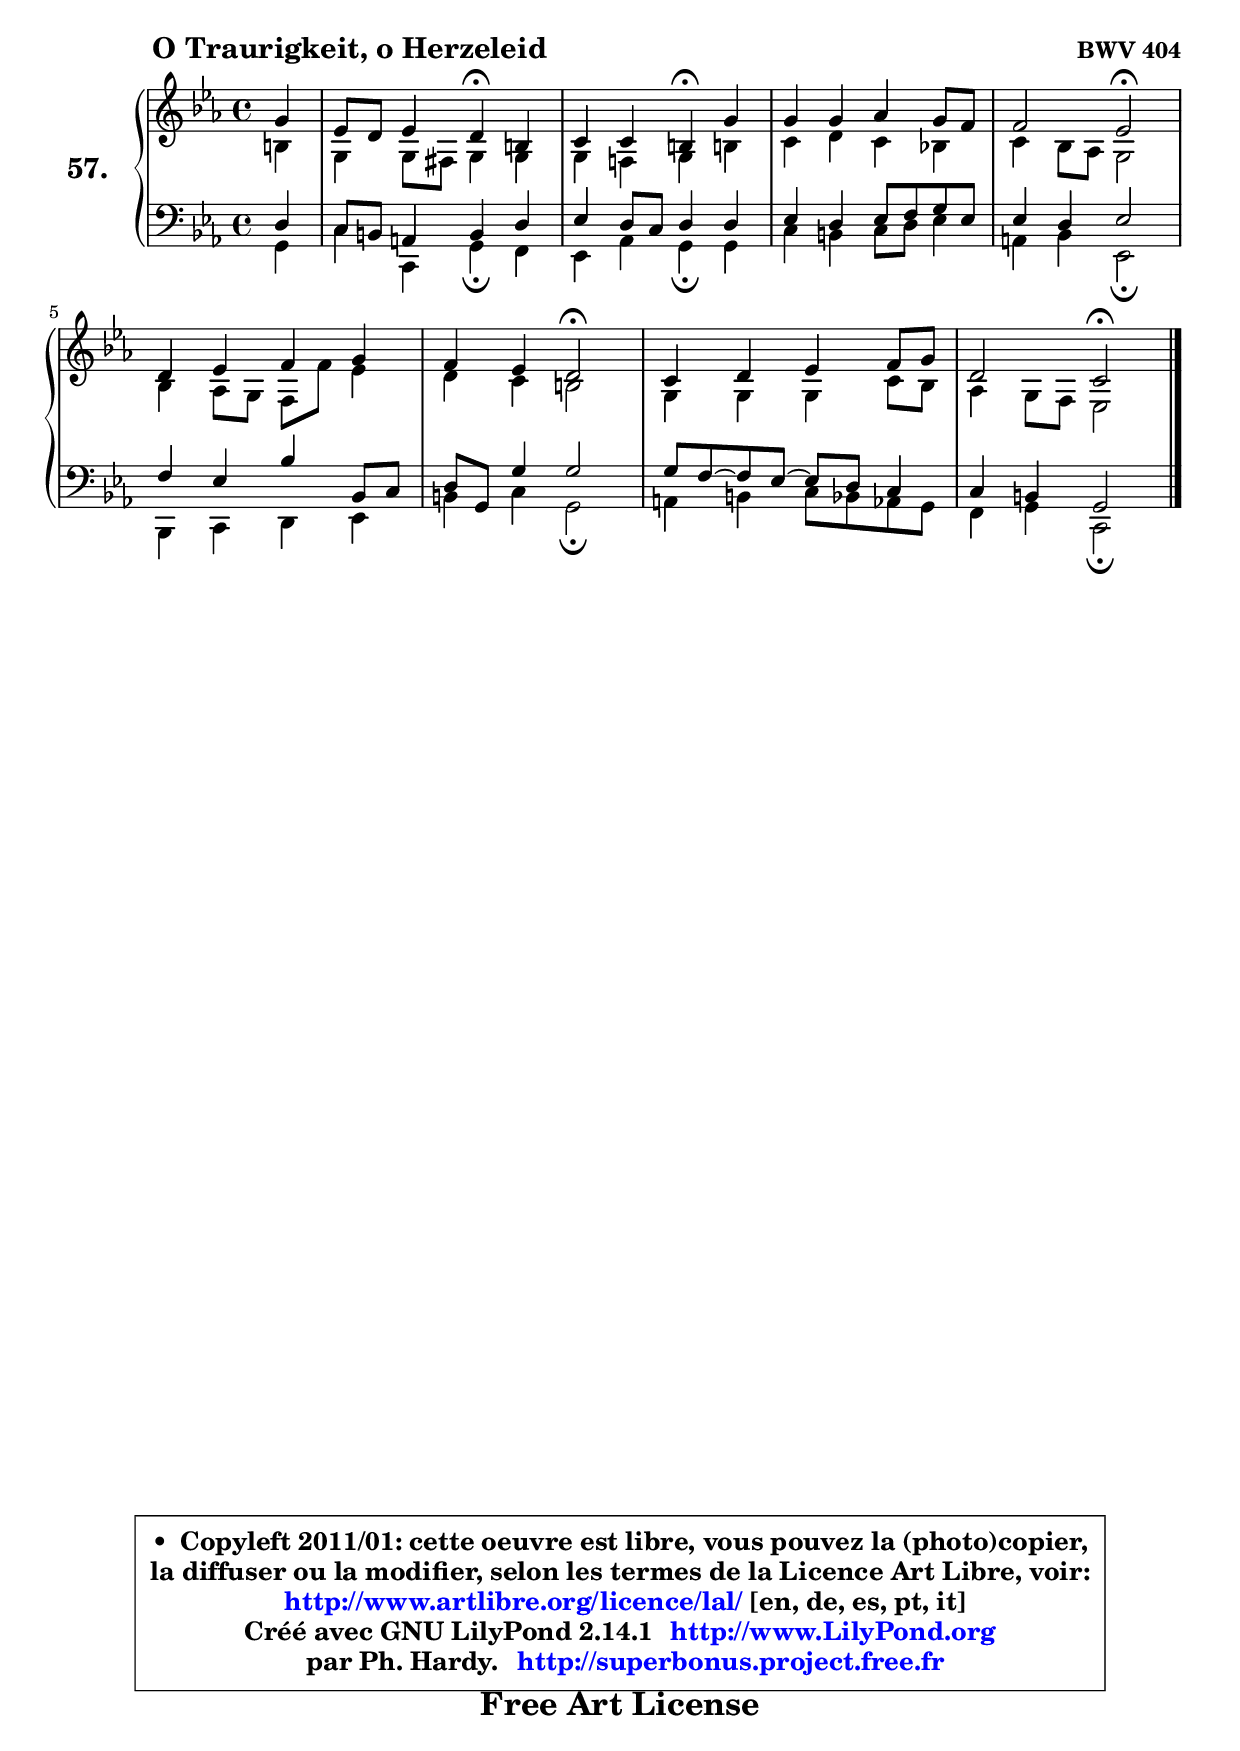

\version "2.14.1"

    \paper {
%	system-system-spacing #'padding = #0.1
%	score-system-spacing #'padding = #0.1
%	ragged-bottom = ##f
%	ragged-last-bottom = ##f
	}

    \header {
      opus = \markup { \bold "BWV 404" }
      piece = \markup { \hspace #9 \fontsize #2 \bold "O Traurigkeit, o Herzeleid" }
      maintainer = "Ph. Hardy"
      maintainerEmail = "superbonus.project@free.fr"
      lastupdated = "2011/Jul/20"
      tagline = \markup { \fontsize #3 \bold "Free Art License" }
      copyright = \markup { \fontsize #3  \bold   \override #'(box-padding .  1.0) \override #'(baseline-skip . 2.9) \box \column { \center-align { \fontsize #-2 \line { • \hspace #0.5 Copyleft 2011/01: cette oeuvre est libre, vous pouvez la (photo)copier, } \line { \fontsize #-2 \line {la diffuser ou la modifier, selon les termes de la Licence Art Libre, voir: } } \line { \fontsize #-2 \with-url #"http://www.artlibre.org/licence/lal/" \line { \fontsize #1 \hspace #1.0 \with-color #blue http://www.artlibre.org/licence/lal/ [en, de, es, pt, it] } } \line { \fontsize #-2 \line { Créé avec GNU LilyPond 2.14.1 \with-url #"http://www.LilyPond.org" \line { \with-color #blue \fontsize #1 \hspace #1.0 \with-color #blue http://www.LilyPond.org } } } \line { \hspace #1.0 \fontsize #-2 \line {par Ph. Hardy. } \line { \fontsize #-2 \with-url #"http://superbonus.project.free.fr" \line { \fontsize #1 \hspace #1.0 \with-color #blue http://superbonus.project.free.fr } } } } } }

	  }

  guidemidi = {
        r4 |
        r2 \tempo 4 = 30 r4 \tempo 4 = 78 r4 |
        r2 \tempo 4 = 30 r4 \tempo 4 = 78 r4 |
        R1 |
        r2 \tempo 4 = 34 r2 \tempo 4 = 78 |
        R1 |
        r2 \tempo 4 = 34 r2 \tempo 4 = 78 |
        R1 |
        r2 \tempo 4 = 34 r2 
	}

  upper = {
\displayLilyMusic \transpose a c {
	\time 4/4
	\key a \minor
	\clef treble
	\partial 4
	\voiceOne
	<< { 
	% SOPRANO
	\set Voice.midiInstrument = "acoustic grand"
	\relative c'' {
        e4 |
        c8 b c4 b\fermata gis |
        a4 a gis\fermata e' |
        e4 e f e8 d |
        d2 c2\fermata |
        b4 c d e |
        d4 c b2\fermata |
        a4 b c d8 e |
        b2 a2\fermata
        \bar "|."
	} % fin de relative
	}

	\context Voice="1" { \voiceTwo 
	% ALTO
	\set Voice.midiInstrument = "acoustic grand"
	\relative c'' {
        gis4 |
        e4 e8 dis e4 e |
        e4 d! e gis! |
        a4 b a g! |
        a4 g8 f e2 |
        g4 f8 e d d' c4 |
        b4 a gis2 |
        e4 e e a8 g |
        f4 e8 d c2
        \bar "|."
	} % fin de relative
	\oneVoice
	} >>
}
	}

    lower = {
\transpose a c {
	\time 4/4
	\key a \minor
	\clef bass
	\partial 4
	\voiceOne
	<< { 
	% TENOR
	\set Voice.midiInstrument = "acoustic grand"
	\relative c' {
        b4 |
        a8 gis fis4 gis b |
        c4 b8 a b4 b |
        c4 b c8 d e c |
        c4 b c2 |
        d4 c g' g,8 a |
        b8 e, e'4 e2 |
        e8 d8 ~ d c8 ~ c b a4 |
        a4 gis e2
        \bar "|."
	} % fin de relative
	}
	\context Voice="1" { \voiceTwo 
	% BASS
	\set Voice.midiInstrument = "acoustic grand"
	\relative c {
        e4 |
        a4 a, e'\fermata d |
        c4 f e\fermata e |
        a4 gis a8 b c4 |
        fis,4 g c,2\fermata |
        g4 a b c |
        gis'4 a e2\fermata |
        fis4 gis a8 g f e |
        d4 e a,2\fermata
        \bar "|."
	} % fin de relative
	\oneVoice
	} >>
}
	}


    \score { 

	\new PianoStaff <<
	\set PianoStaff.instrumentName = \markup { \bold \huge "57." }
	\new Staff = "upper" \upper
	\new Staff = "lower" \lower
	>>

    \layout {
%	ragged-last = ##f
	   }

         } % fin de score

  \score {
    \unfoldRepeats { << \guidemidi \upper \lower >> }
    \midi {
    \context {
     \Staff
      \remove "Staff_performer"
               }

     \context {
      \Voice
       \consists "Staff_performer"
                }

     \context { 
      \Score
      tempoWholesPerMinute = #(ly:make-moment 78 4)
		}
	    }
	}


